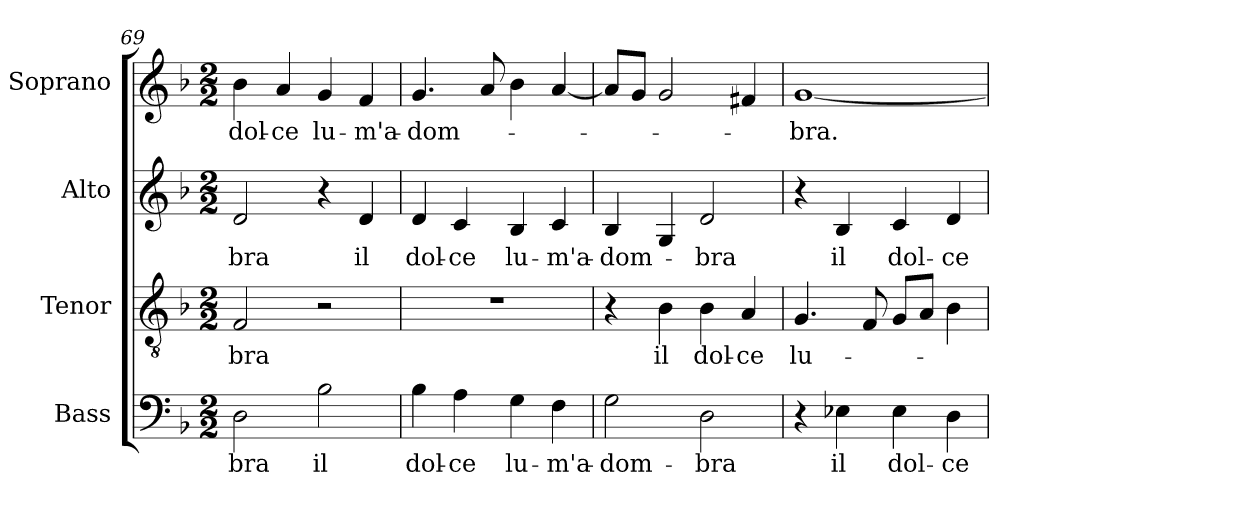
**kern	**text	**kern	**text	**kern	**text	**kern	**text
*part4	*part4	*part3	*part3	*part2	*part2	*part1	*part1
*staff4	*staff4	*staff3	*staff3	*staff2	*staff2	*staff1	*staff1
*I"Bass	*	*I"Tenor	*	*I"Alto	*	*I"Soprano	*
*I'Bass	*	*I'Tenor	*	*I'Alto	*	*I'Soprano	*
!!LO:LB:g=z
*clefF4	*	*clefGv2	*	*clefG2	*	*clefG2	*
*k[b-]	*	*k[b-]	*	*k[b-]	*	*k[b-]	*
*F:	*	*F:	*	*F:	*	*F:	*
*M2/2	*	*M2/2	*	*M2/2	*	*M2/2	*
=69	=69	=69	=69	=69	=69	=69	=69
!	!LO:LY:b:color=#000000	!	!	!	!	!	!
!	!	!	!LO:LY:b:color=#000000	!	!	!	!
!	!	!	!	!	!LO:LY:b:color=#000000	!	!
!	!	!	!	!	!	!	!LO:LY:b:color=#000000
2Di\	-bra	2Fi/	-bra	2di/	-bra	4b-i\	dol-
!	!	!	!	!	!	!	!LO:LY:b:color=#000000
.	.	.	.	.	.	4ai/	-ce
!	!LO:LY:b:color=#000000	!	!	!	!	!	!
!	!	!	!	!	!	!	!LO:LY:b:color=#000000
2B-i\	il	2r	.	4r	.	4gi/	lu-
!	!	!	!	!	!LO:LY:b:color=#000000	!	!
!	!	!	!	!	!	!	!LO:LY:b:color=#000000
.	.	.	.	4di/	il	4fi/	-m'a-
=70	=70	=70	=70	=70	=70	=70	=70
!	!LO:LY:b:color=#000000	!	!	!	!	!	!
!	!	!	!	!	!LO:LY:b:color=#000000	!	!
!	!	!	!	!	!	!	!LO:LY:b:color=#000000
4B-i\	dol-	1r	.	4di/	dol-	4.gi/	-dom-
!	!LO:LY:b:color=#000000	!	!	!	!	!	!
!	!	!	!	!	!LO:LY:b:color=#000000	!	!
4Ai\	-ce	.	.	4ci/	-ce	.	.
.	.	.	.	.	.	8ai/	.
!	!LO:LY:b:color=#000000	!	!	!	!	!	!
!	!	!	!	!	!LO:LY:b:color=#000000	!	!
4Gi\	lu-	.	.	4B-i/	lu-	4b-i\	.
!	!LO:LY:b:color=#000000	!	!	!	!	!	!
!	!	!	!	!	!LO:LY:b:color=#000000	!	!
4Fi\	-m'a-	.	.	4ci/	-m'a-	[4ai/	.
=71	=71	=71	=71	=71	=71	=71	=71
!	!LO:LY:b:color=#000000	!	!	!	!	!	!
!	!	!	!	!	!LO:LY:b:color=#000000	!	!
2Gi\	-dom-	4r	.	4B-i/	-dom-	8ai/L]	.
.	.	.	.	.	.	8gi/J	.
!	!	!	!LO:LY:b:color=#000000	!	!	!	!
.	.	4B-i\	il	4Gi/	.	2gi/	.
!	!LO:LY:b:color=#000000	!	!	!	!	!	!
!	!	!	!LO:LY:b:color=#000000	!	!	!	!
!	!	!	!	!	!LO:LY:b:color=#000000	!	!
2Di\	-bra	4B-i\	dol-	2di/	-bra	.	.
!	!	!	!LO:LY:b:color=#000000	!	!	!	!
.	.	4Ai/	-ce	.	.	4f#Xi/	.
=72	=72	=72	=72	=72	=72	=72	=72
!	!	!	!LO:LY:b:color=#000000	!	!	!	!
!	!	!	!	!	!	!	!LO:LY:b:color=#000000
4r	.	4.Gi/	lu-	4r	.	[1gi	-bra.
!	!LO:LY:b:color=#000000	!	!	!	!	!	!
!	!	!	!	!	!LO:LY:b:color=#000000	!	!
4E-Xi\	il	.	.	4B-i/	il	.	.
.	.	8Fi/	.	.	.	.	.
!	!LO:LY:b:color=#000000	!	!	!	!	!	!
!	!	!	!	!	!LO:LY:b:color=#000000	!	!
4E-i\	dol-	8Gi/L	.	4ci/	dol-	.	.
.	.	8Ai/J	.	.	.	.	.
!	!LO:LY:b:color=#000000	!	!	!	!	!	!
!	!	!	!	!	!LO:LY:b:color=#000000	!	!
4Di\	-ce	4B-i\	.	4di/	-ce	.	.
=	=	=	=	=	=	=	=
*-	*-	*-	*-	*-	*-	*-	*-
